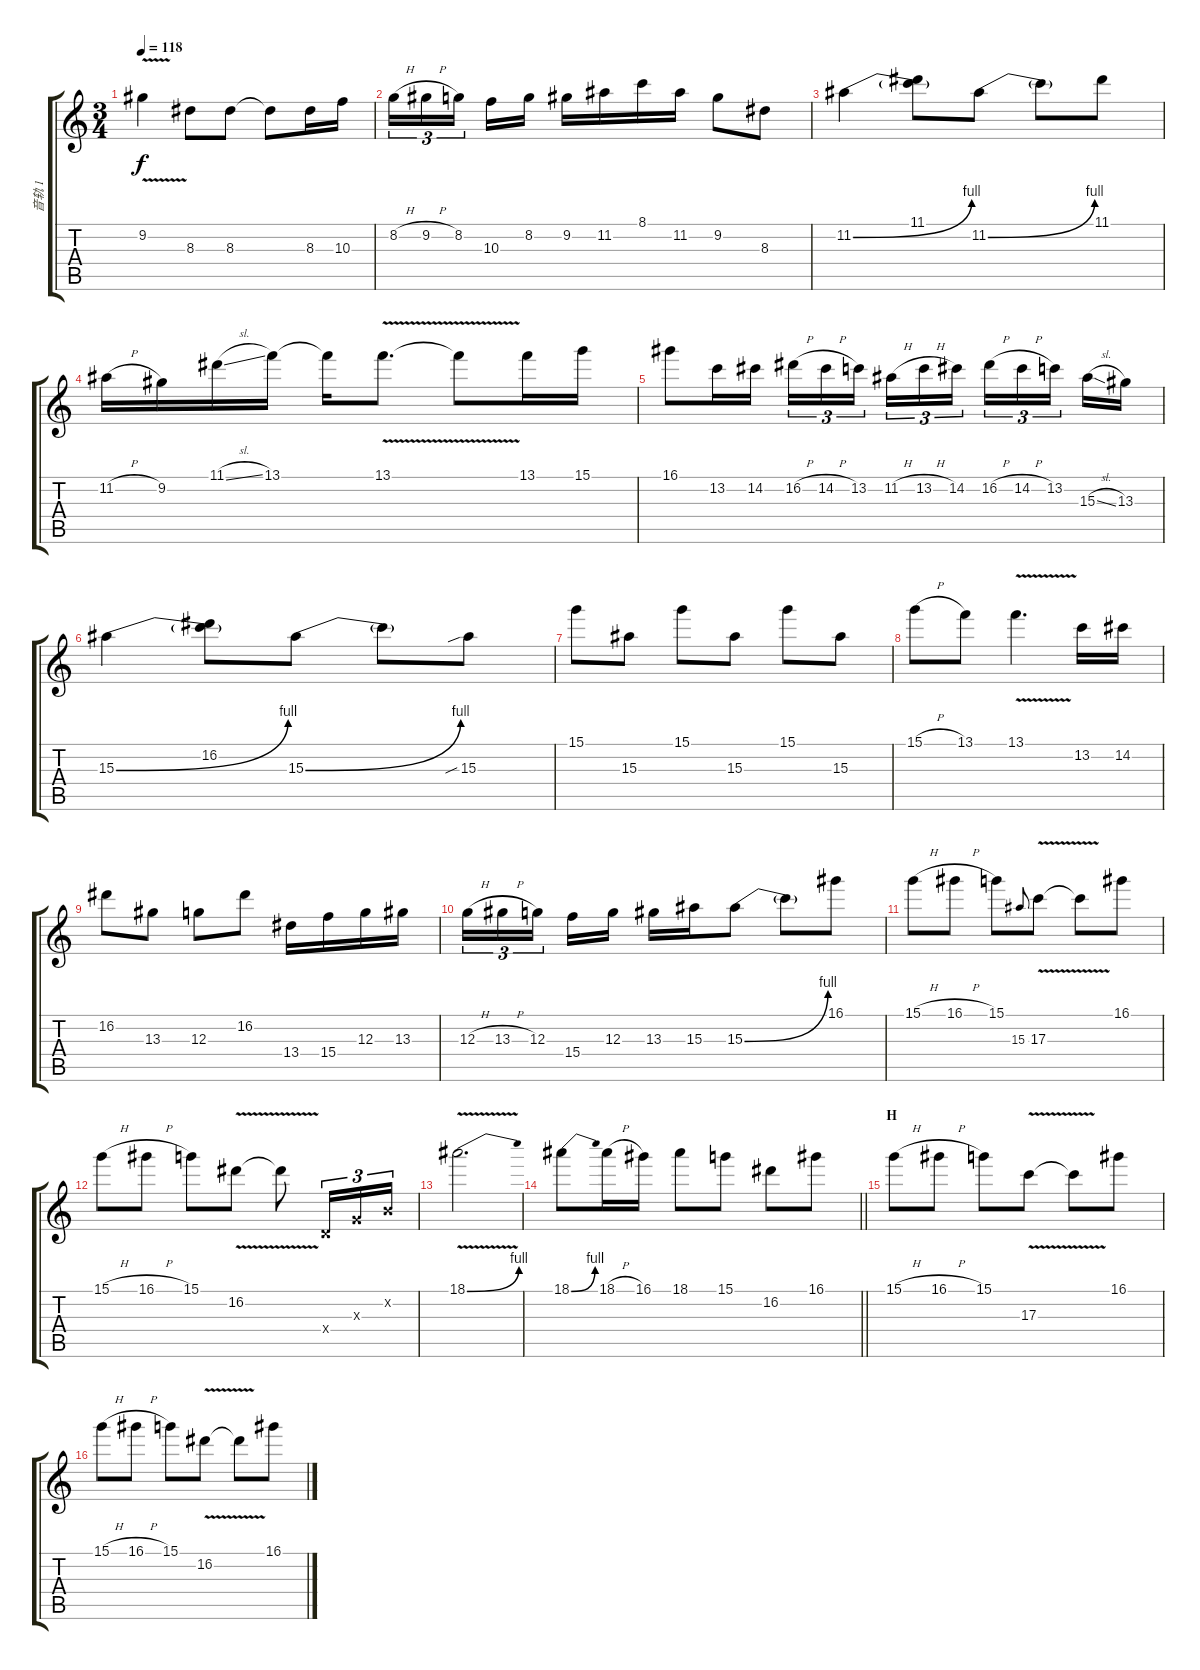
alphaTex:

\track ("音轨 1" "音轨 1") {instrument distortionguitar}
\staff {score tabs}
\tuning (E4 B3 G3 D3 A2 E2) {hide}
\ts (3 4)
\tempo 118
\clef g2
\ks c
9.2{v}.4{dy f} 8.3.8 8.3.8 8.3{t}.8 8.3.16 10.3.16 |
8.2{h}.16{tu (3 2)} 9.2{h}.16{tu (3 2)} 8.2.16{tu (3 2) beam splitsecondary} 10.3.16 8.2.16 9.2.16 11.2.16 8.1.16 11.2.16 9.2.8 8.3.8 |
11.2{be (bend 0 0 60 4)}.4 (11.1 11.2{t}).8 11.2{be (bend 0 0 60 4)}.8 11.2{t}.8 11.1.8 |
11.2{h}.16 9.2.16 11.1{sl}.16 13.1.16 13.1{t}.16 13.1{v}.8{d} 13.1{t}.8 13.1.16 15.1.16 |
16.1.8 13.2.16 14.2.16 16.2{h}.16{tu (3 2)} 14.2{h}.16{tu (3 2)} 13.2.16{tu (3 2) beam splitsecondary} 11.2{h}.16{tu (3 2)} 13.2{h}.16{tu (3 2)} 14.2.16{tu (3 2)} 16.2{h}.16{tu (3 2)} 14.2{h}.16{tu (3 2)} 13.2.16{tu (3 2) beam splitsecondary} 15.3{sl}.16 13.3.16 |
15.3{be (bend 0 0 60 4)}.4 (16.2 15.3{t}).8 15.3{be (bend 0 0 60 4)}.8 15.3{t}.8 15.3{sib}.8 |
15.1.8 15.3.8 15.1.8 15.3.8 15.1.8 15.3.8 |
15.1{h}.8 13.1.8 13.1{v}.4{d} 13.2.16 14.2.16 |
16.2.8 13.3.8 12.3.8 16.2.8 13.4.16 15.4.16 12.3.16 13.3.16 |
12.3{h}.16{tu (3 2)} 13.3{h}.16{tu (3 2)} 12.3.16{tu (3 2) beam splitsecondary} 15.4.16 12.3.16 13.3.16 15.3.16 15.3{be (bend 0 0 60 4)}.8 15.3{t}.8 16.1.8 |
15.1{h}.8 16.1{h}.8 15.1.8 15.3.8{gr onbeat} 17.3{v}.8 17.3{t}.8 16.1.8 |
15.1{h}.8 16.1{h}.8 15.1.8 16.2{v}.8 16.2{t}.8 0.4{x}.16{tu (3 2)} 0.3{x}.16{tu (3 2)} 0.2{x}.16{tu (3 2)} |
18.1{be (bend 0 0 60 4) v}.2{d} |
\barLineRight lightlight
18.1{be (bend 0 0 60 4)}.8 18.1{h}.16 16.1.16 18.1.8 15.1.8 16.2.8 16.1.8 |
\section ("" "H")
15.1{h}.8 16.1{h}.8 15.1.8 17.3{v}.8 17.3{t}.8 16.1.8 |
15.1{h}.8 16.1{h}.8 15.1.8 16.2{v}.8 16.2{t}.8 16.1.8
